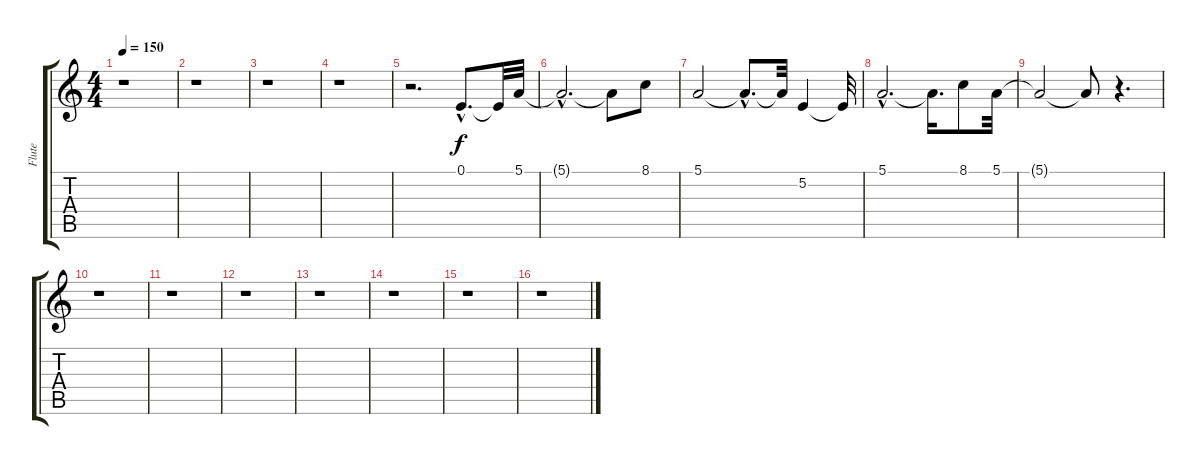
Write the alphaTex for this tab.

\track ("Flute" "Flute") {instrument flute}
\staff {score tabs}
\tuning (E4 B3 G3 D3 A2 E2) {hide}
\ts (4 4)
\tempo 150
\clef g2
\ks c
r.1{dy f} |
r.1 |
r.1 |
r.1 |
r.2{d} 0.1{hac}.8{d} 0.1{t}.32 5.1.32 |
5.1{hac t}.2{d} 5.1{t}.8 8.1.8 |
5.1.2 5.1{hac t}.8{d} 5.1{t}.32 5.2.4 5.2{t}.32 |
5.1{hac}.2{d} 5.1{t}.16{d} 8.1.8 5.1.32 |
5.1{t}.2 5.1{t}.8 r.4{d} |
r.1 |
r.1 |
r.1 |
r.1 |
r.1 |
r.1 |
r.1
